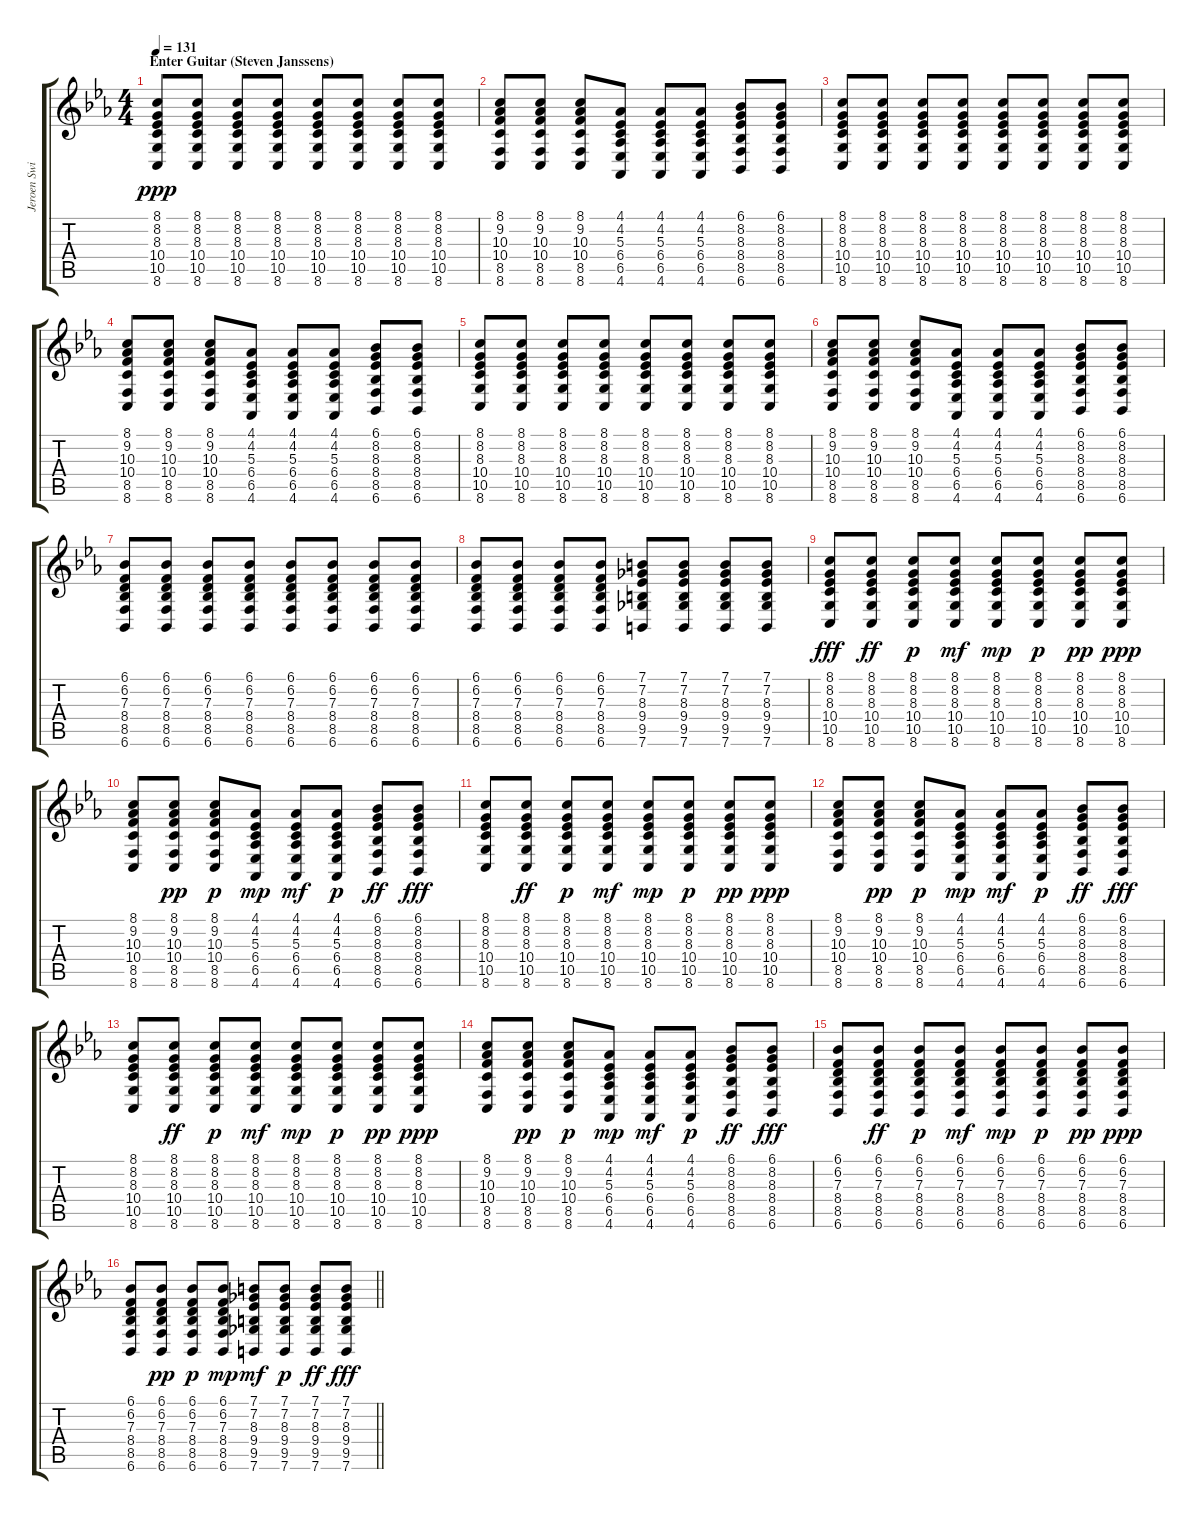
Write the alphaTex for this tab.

\track ("Jeroen Swinnen (Helicopter Effect)" "Jeroen Swi") {instrument breathnoise}
\staff {score tabs}
\tuning (E4 B3 G3 D3 A2 E2) {hide}
\ts (4 4)
\section ("" "Enter Guitar (Steven Janssens)")
\tempo 131
\clef g2
\ks cminor
(8.1 8.2 8.3 10.4 10.5 8.6).8{dy ppp} (8.1 8.2 8.3 10.4 10.5 8.6).8 (8.1 8.2 8.3 10.4 10.5 8.6).8 (8.1 8.2 8.3 10.4 10.5 8.6).8 (8.1 8.2 8.3 10.4 10.5 8.6).8 (8.1 8.2 8.3 10.4 10.5 8.6).8 (8.1 8.2 8.3 10.4 10.5 8.6).8 (8.1 8.2 8.3 10.4 10.5 8.6).8 |
(8.1 9.2 10.3 10.4 8.5 8.6).8 (8.1 9.2 10.3 10.4 8.5 8.6).8 (8.1 9.2 10.3 10.4 8.5 8.6).8 (4.1 4.2 5.3 6.4 6.5 4.6).8 (4.1 4.2 5.3 6.4 6.5 4.6).8 (4.1 4.2 5.3 6.4 6.5 4.6).8 (6.1 8.2 8.3 8.4 8.5 6.6).8 (6.1 8.2 8.3 8.4 8.5 6.6).8 |
(8.1 8.2 8.3 10.4 10.5 8.6).8 (8.1 8.2 8.3 10.4 10.5 8.6).8 (8.1 8.2 8.3 10.4 10.5 8.6).8 (8.1 8.2 8.3 10.4 10.5 8.6).8 (8.1 8.2 8.3 10.4 10.5 8.6).8 (8.1 8.2 8.3 10.4 10.5 8.6).8 (8.1 8.2 8.3 10.4 10.5 8.6).8 (8.1 8.2 8.3 10.4 10.5 8.6).8 |
(8.1 9.2 10.3 10.4 8.5 8.6).8 (8.1 9.2 10.3 10.4 8.5 8.6).8 (8.1 9.2 10.3 10.4 8.5 8.6).8 (4.1 4.2 5.3 6.4 6.5 4.6).8 (4.1 4.2 5.3 6.4 6.5 4.6).8 (4.1 4.2 5.3 6.4 6.5 4.6).8 (6.1 8.2 8.3 8.4 8.5 6.6).8 (6.1 8.2 8.3 8.4 8.5 6.6).8 |
(8.1 8.2 8.3 10.4 10.5 8.6).8 (8.1 8.2 8.3 10.4 10.5 8.6).8 (8.1 8.2 8.3 10.4 10.5 8.6).8 (8.1 8.2 8.3 10.4 10.5 8.6).8 (8.1 8.2 8.3 10.4 10.5 8.6).8 (8.1 8.2 8.3 10.4 10.5 8.6).8 (8.1 8.2 8.3 10.4 10.5 8.6).8 (8.1 8.2 8.3 10.4 10.5 8.6).8 |
(8.1 9.2 10.3 10.4 8.5 8.6).8 (8.1 9.2 10.3 10.4 8.5 8.6).8 (8.1 9.2 10.3 10.4 8.5 8.6).8 (4.1 4.2 5.3 6.4 6.5 4.6).8 (4.1 4.2 5.3 6.4 6.5 4.6).8 (4.1 4.2 5.3 6.4 6.5 4.6).8 (6.1 8.2 8.3 8.4 8.5 6.6).8 (6.1 8.2 8.3 8.4 8.5 6.6).8 |
(6.1 6.2 7.3 8.4 8.5 6.6).8 (6.1 6.2 7.3 8.4 8.5 6.6).8 (6.1 6.2 7.3 8.4 8.5 6.6).8 (6.1 6.2 7.3 8.4 8.5 6.6).8 (6.1 6.2 7.3 8.4 8.5 6.6).8 (6.1 6.2 7.3 8.4 8.5 6.6).8 (6.1 6.2 7.3 8.4 8.5 6.6).8 (6.1 6.2 7.3 8.4 8.5 6.6).8 |
(6.1 6.2 7.3 8.4 8.5 6.6).8 (6.1 6.2 7.3 8.4 8.5 6.6).8 (6.1 6.2 7.3 8.4 8.5 6.6).8 (6.1 6.2 7.3 8.4 8.5 6.6).8 (7.1 7.2 8.3 9.4 9.5 7.6).8 (7.1 7.2 8.3 9.4 9.5 7.6).8 (7.1 7.2 8.3 9.4 9.5 7.6).8 (7.1 7.2 8.3 9.4 9.5 7.6).8 |
(8.1 8.2 8.3 10.4 10.5 8.6).8{dy fff} (8.1 8.2 8.3 10.4 10.5 8.6).8{dy ff} (8.1 8.2 8.3 10.4 10.5 8.6).8{dy p} (8.1 8.2 8.3 10.4 10.5 8.6).8{dy mf} (8.1 8.2 8.3 10.4 10.5 8.6).8{dy mp} (8.1 8.2 8.3 10.4 10.5 8.6).8{dy p} (8.1 8.2 8.3 10.4 10.5 8.6).8{dy pp} (8.1 8.2 8.3 10.4 10.5 8.6).8{dy ppp} |
(8.1 9.2 10.3 10.4 8.5 8.6).8 (8.1 9.2 10.3 10.4 8.5 8.6).8{dy pp} (8.1 9.2 10.3 10.4 8.5 8.6).8{dy p} (4.1 4.2 5.3 6.4 6.5 4.6).8{dy mp} (4.1 4.2 5.3 6.4 6.5 4.6).8{dy mf} (4.1 4.2 5.3 6.4 6.5 4.6).8{dy p} (6.1 8.2 8.3 8.4 8.5 6.6).8{dy ff} (6.1 8.2 8.3 8.4 8.5 6.6).8{dy fff} |
(8.1 8.2 8.3 10.4 10.5 8.6).8 (8.1 8.2 8.3 10.4 10.5 8.6).8{dy ff} (8.1 8.2 8.3 10.4 10.5 8.6).8{dy p} (8.1 8.2 8.3 10.4 10.5 8.6).8{dy mf} (8.1 8.2 8.3 10.4 10.5 8.6).8{dy mp} (8.1 8.2 8.3 10.4 10.5 8.6).8{dy p} (8.1 8.2 8.3 10.4 10.5 8.6).8{dy pp} (8.1 8.2 8.3 10.4 10.5 8.6).8{dy ppp} |
(8.1 9.2 10.3 10.4 8.5 8.6).8 (8.1 9.2 10.3 10.4 8.5 8.6).8{dy pp} (8.1 9.2 10.3 10.4 8.5 8.6).8{dy p} (4.1 4.2 5.3 6.4 6.5 4.6).8{dy mp} (4.1 4.2 5.3 6.4 6.5 4.6).8{dy mf} (4.1 4.2 5.3 6.4 6.5 4.6).8{dy p} (6.1 8.2 8.3 8.4 8.5 6.6).8{dy ff} (6.1 8.2 8.3 8.4 8.5 6.6).8{dy fff} |
(8.1 8.2 8.3 10.4 10.5 8.6).8 (8.1 8.2 8.3 10.4 10.5 8.6).8{dy ff} (8.1 8.2 8.3 10.4 10.5 8.6).8{dy p} (8.1 8.2 8.3 10.4 10.5 8.6).8{dy mf} (8.1 8.2 8.3 10.4 10.5 8.6).8{dy mp} (8.1 8.2 8.3 10.4 10.5 8.6).8{dy p} (8.1 8.2 8.3 10.4 10.5 8.6).8{dy pp} (8.1 8.2 8.3 10.4 10.5 8.6).8{dy ppp} |
(8.1 9.2 10.3 10.4 8.5 8.6).8 (8.1 9.2 10.3 10.4 8.5 8.6).8{dy pp} (8.1 9.2 10.3 10.4 8.5 8.6).8{dy p} (4.1 4.2 5.3 6.4 6.5 4.6).8{dy mp} (4.1 4.2 5.3 6.4 6.5 4.6).8{dy mf} (4.1 4.2 5.3 6.4 6.5 4.6).8{dy p} (6.1 8.2 8.3 8.4 8.5 6.6).8{dy ff} (6.1 8.2 8.3 8.4 8.5 6.6).8{dy fff} |
(6.1 6.2 7.3 8.4 8.5 6.6).8 (6.1 6.2 7.3 8.4 8.5 6.6).8{dy ff} (6.1 6.2 7.3 8.4 8.5 6.6).8{dy p} (6.1 6.2 7.3 8.4 8.5 6.6).8{dy mf} (6.1 6.2 7.3 8.4 8.5 6.6).8{dy mp} (6.1 6.2 7.3 8.4 8.5 6.6).8{dy p} (6.1 6.2 7.3 8.4 8.5 6.6).8{dy pp} (6.1 6.2 7.3 8.4 8.5 6.6).8{dy ppp} |
\barLineRight lightlight
(6.1 6.2 7.3 8.4 8.5 6.6).8 (6.1 6.2 7.3 8.4 8.5 6.6).8{dy pp} (6.1 6.2 7.3 8.4 8.5 6.6).8{dy p} (6.1 6.2 7.3 8.4 8.5 6.6).8{dy mp} (7.1 7.2 8.3 9.4 9.5 7.6).8{dy mf} (7.1 7.2 8.3 9.4 9.5 7.6).8{dy p} (7.1 7.2 8.3 9.4 9.5 7.6).8{dy ff} (7.1 7.2 8.3 9.4 9.5 7.6).8{dy fff}
